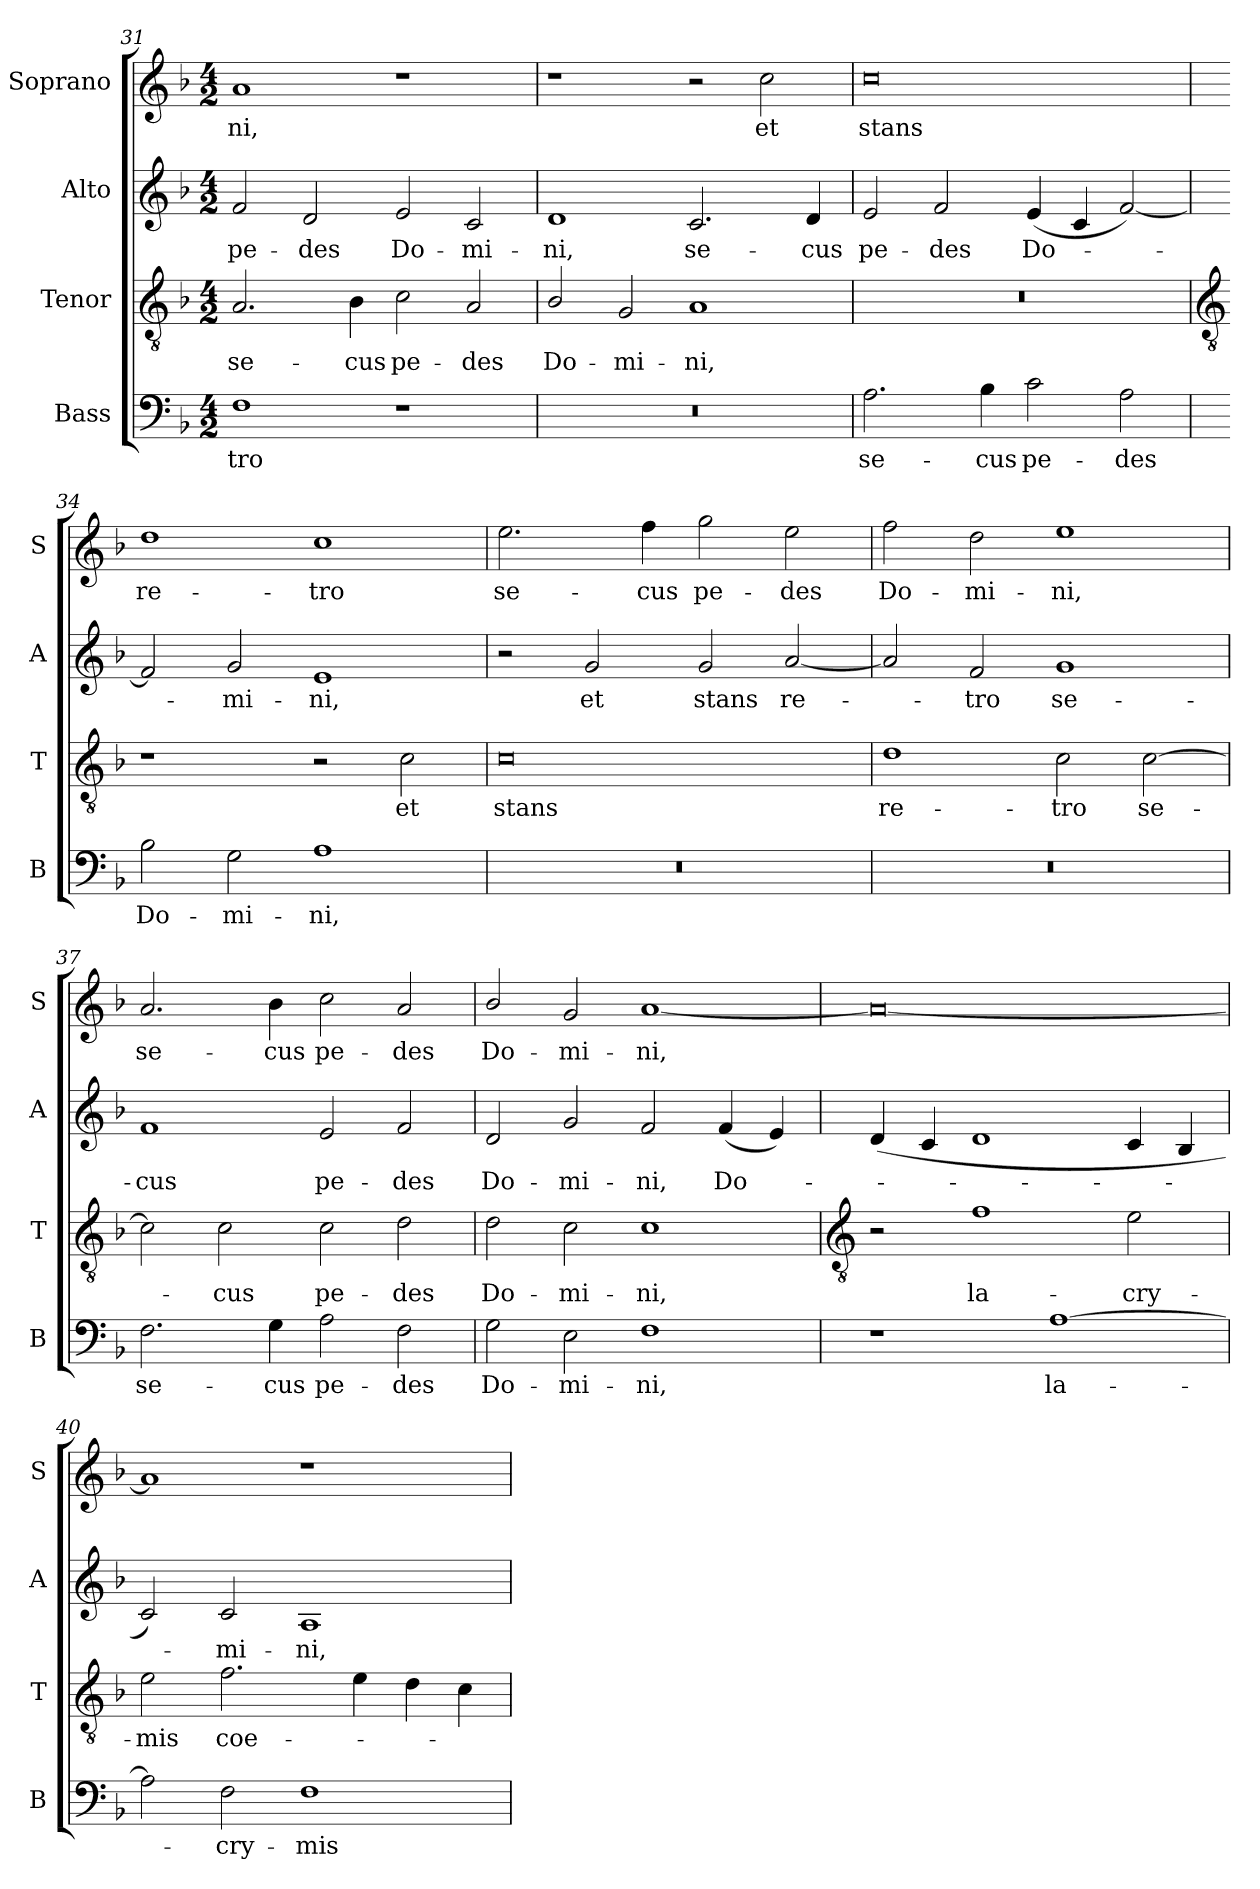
**kern	**text	**kern	**text	**kern	**text	**kern	**text
*part4	*part4	*part3	*part3	*part2	*part2	*part1	*part1
*staff4	*staff4	*staff3	*staff3	*staff2	*staff2	*staff1	*staff1
*I"Bass	*	*I"Tenor	*	*I"Alto	*	*I"Soprano	*
*I'B	*	*I'T	*	*I'A	*	*I'S	*
*clefF4	*	*clefGv2	*	*clefG2	*	*clefG2	*
*k[b-]	*	*k[b-]	*	*k[b-]	*	*k[b-]	*
*F:	*	*F:	*	*F:	*	*F:	*
*M4/2	*	*M4/2	*	*M4/2	*	*M4/2	*
=31	=31	=31	=31	=31	=31	=31	=31
!	!LO:LY:b	!	!LO:LY:b	!	!LO:LY:b	!	!LO:LY:b
1F	-tro	2.A	se-	2f	pe-	1a	-ni,
!	!	!	!	!	!LO:LY:b	!	!
.	.	.	.	2d	-des	.	.
!	!	!	!LO:LY:b	!	!	!	!
.	.	4B-	-cus	.	.	.	.
!	!	!	!LO:LY:b	!	!LO:LY:b	!	!
1r	.	2c	pe-	2e	Do-	1r	.
!	!	!	!LO:LY:b	!	!LO:LY:b	!	!
.	.	2A	-des	2c	-mi-	.	.
=32	=32	=32	=32	=32	=32	=32	=32
!	!	!	!LO:LY:b	!	!LO:LY:b	!	!
0r	.	2B-/	Do-	1d	-ni,	1r	.
!	!	!	!LO:LY:b	!	!	!	!
.	.	2G	-mi-	.	.	.	.
!	!	!	!LO:LY:b	!	!LO:LY:b	!	!
.	.	1A	-ni,	2.c	se-	2r	.
!	!	!	!	!	!	!	!LO:LY:b
.	.	.	.	.	.	2cc	et
!	!	!	!	!	!LO:LY:b	!	!
.	.	.	.	4d	-cus	.	.
=33	=33	=33	=33	=33	=33	=33	=33
!	!LO:LY:b	!	!	!	!LO:LY:b	!	!LO:LY:b
2.A	se-	0r	.	2e	pe-	0cc	stans
!	!	!	!	!	!LO:LY:b	!	!
.	.	.	.	2f	-des	.	.
!	!LO:LY:b	!	!	!	!	!	!
4B-	-cus	.	.	.	.	.	.
!	!LO:LY:b	!	!	!	!LO:LY:b	!	!
2c	pe-	.	.	(<4e	Do-	.	.
.	.	.	.	4c	.	.	.
!	!LO:LY:b	!	!	!	!	!	!
2A	-des	.	.	[2f)	.	.	.
!!LO:LB:g=z
=34	=34	=34	=34	=34	=34	=34	=34
*	*	*clefGv2	*	*	*	*	*
!	!LO:LY:b	!	!	!	!	!	!LO:LY:b
2B-	Do-	1r	.	2f]	.	1dd	re-
!	!LO:LY:b	!	!	!	!LO:LY:b	!	!
2G	-mi-	.	.	2g	mi-	.	.
!	!LO:LY:b	!	!	!	!LO:LY:b	!	!LO:LY:b
1A	-ni,	2r	.	1e	-ni,	1cc	-tro
!	!	!	!LO:LY:b	!	!	!	!
.	.	2c	et	.	.	.	.
=35	=35	=35	=35	=35	=35	=35	=35
!	!	!	!LO:LY:b	!	!	!	!LO:LY:b
0r	.	0c	stans	2r	.	2.ee	se-
!	!	!	!	!	!LO:LY:b	!	!
.	.	.	.	2g	et	.	.
!	!	!	!	!	!	!	!LO:LY:b
.	.	.	.	.	.	4ff	-cus
!	!	!	!	!	!LO:LY:b	!	!LO:LY:b
.	.	.	.	2g	stans	2gg	pe-
!	!	!	!	!	!LO:LY:b	!	!LO:LY:b
.	.	.	.	[2a	re-	2ee	-des
=36	=36	=36	=36	=36	=36	=36	=36
!	!	!	!LO:LY:b	!	!	!	!LO:LY:b
0r	.	1d	re-	2a]	.	2ff	Do-
!	!	!	!	!	!LO:LY:b	!	!LO:LY:b
.	.	.	.	2f	tro	2dd	-mi-
!	!	!	!LO:LY:b	!	!LO:LY:b	!	!LO:LY:b
.	.	2c	-tro	1g	se-	1ee	-ni,
!	!	!	!LO:LY:b	!	!	!	!
.	.	[2c	se-	.	.	.	.
=37	=37	=37	=37	=37	=37	=37	=37
!	!LO:LY:b	!	!	!	!LO:LY:b	!	!LO:LY:b
2.F	se-	2c]	.	1f	-cus	2.a	se-
!	!	!	!LO:LY:b	!	!	!	!
.	.	2c	cus	.	.	.	.
!	!LO:LY:b	!	!	!	!	!	!LO:LY:b
4G	-cus	.	.	.	.	4b-	-cus
!	!LO:LY:b	!	!LO:LY:b	!	!LO:LY:b	!	!LO:LY:b
2A	pe-	2c	pe-	2e	pe-	2cc	pe-
!	!LO:LY:b	!	!LO:LY:b	!	!LO:LY:b	!	!LO:LY:b
2F	-des	2d	-des	2f	-des	2a	-des
=38	=38	=38	=38	=38	=38	=38	=38
!	!LO:LY:b	!	!LO:LY:b	!	!LO:LY:b	!	!LO:LY:b
2G	Do-	2d	Do-	2d	Do-	2b-/	Do-
!	!LO:LY:b	!	!LO:LY:b	!	!LO:LY:b	!	!LO:LY:b
2E	-mi-	2c	-mi-	2g	-mi-	2g	-mi-
!	!LO:LY:b	!	!LO:LY:b	!	!LO:LY:b	!	!LO:LY:b
1F	-ni,	1c	-ni,	2f	-ni,	[1a	-ni,
!	!	!	!	!	!LO:LY:b	!	!
.	.	.	.	(<4f	Do-	.	.
.	.	.	.	4e)	.	.	.
!!LO:LB:g=z
=39	=39	=39	=39	=39	=39	=39	=39
*	*	*clefGv2	*	*	*	*	*
1r	.	2r	.	(<4d	.	0a_	.
.	.	.	.	4c	.	.	.
!	!	!	!LO:LY:b	!	!	!	!
.	.	1f	la-	1d	.	.	.
!	!LO:LY:b	!	!	!	!	!	!
[1A	la-	.	.	.	.	.	.
!	!	!	!LO:LY:b	!	!	!	!
.	.	2e	-cry-	4c	.	.	.
.	.	.	.	4B-	.	.	.
=40	=40	=40	=40	=40	=40	=40	=40
!	!	!	!LO:LY:b	!	!	!	!
2A]	.	2e	-mis	2c)	.	1a]	.
!	!LO:LY:b	!	!LO:LY:b	!	!LO:LY:b	!	!
2F	cry-	2.f	coe-	2c	mi-	.	.
!	!LO:LY:b	!	!	!	!LO:LY:b	!	!
1F	-mis	.	.	1A	-ni,	1r	.
.	.	4e	.	.	.	.	.
.	.	4d	.	.	.	.	.
.	.	4c	.	.	.	.	.
=	=	=	=	=	=	=	=
*-	*-	*-	*-	*-	*-	*-	*-
